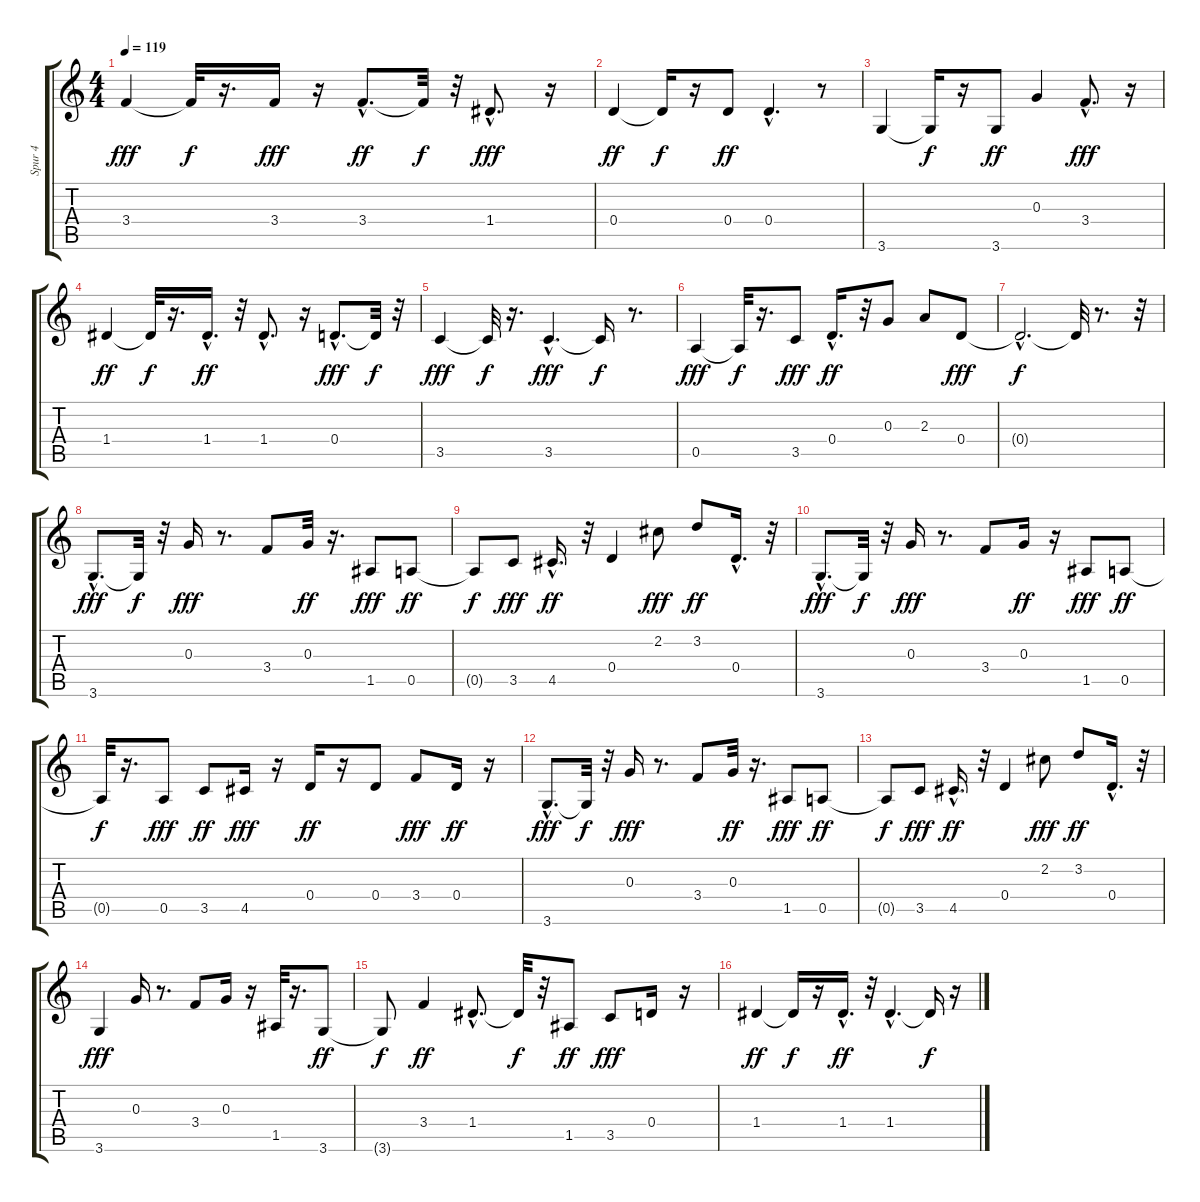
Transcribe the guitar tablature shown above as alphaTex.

\track ("Spur 4" "Spur 4") {instrument electricbassfinger}
\staff {score tabs}
\tuning (E4 B3 G3 D3 A2 E2) {hide}
\ts (4 4)
\tempo 119
\clef g2
\ks c
3.4.4{dy fff} 3.4{t}.32{dy f} r.16{d} 3.4.16{dy fff} r.16 3.4{hac}.8{d dy ff} 3.4{t}.32{dy f} r.32 1.4{hac}.8{d dy fff} r.16 |
0.4.4{dy ff} 0.4{t}.16{dy f} r.16 0.4.8{dy ff} 0.4{hac}.4{d} r.8 |
3.6.4 3.6{t}.16{dy f} r.16 3.6.8{dy ff} 0.3.4 3.4{hac}.8{d dy fff} r.16 |
1.4.4{dy ff} 1.4{t}.32{dy f} r.16{d} 1.4{hac}.16{d dy ff} r.32 1.4{hac}.8{d} r.16 0.4{hac}.8{d dy fff} 0.4{t}.32{dy f} r.32 |
3.5.4{dy fff} 3.5{t}.32{dy f} r.16{d} 3.5{hac}.4{d dy fff} 3.5{t}.16{dy f} r.8{d} |
0.5.4{dy fff} 0.5{t}.32{dy f} r.16{d} 3.5.8{dy fff} 0.4{hac}.16{d dy ff} r.32 0.3.8 2.3.8 0.4.8{dy fff} |
0.4{hac t}.2{d dy f} 0.4{t}.32 r.8{d} r.32 |
3.6{hac}.8{d dy fff} 3.6{t}.32{dy f} r.32 0.3.16{dy fff} r.8{d} 3.4.8 0.3.32{dy ff} r.16{d} 1.5.8{dy fff} 0.5.8{dy ff} |
0.5{t}.8{dy f} 3.5.8{dy fff} 4.5{hac}.16{d dy ff} r.32 0.4.4 2.2.8{dy fff} 3.2.8{dy ff} 0.4{hac}.16{d} r.32 |
3.6{hac}.8{d dy fff} 3.6{t}.32{dy f} r.32 0.3.16{dy fff} r.8{d} 3.4.8 0.3.16{dy ff} r.16 1.5.8{dy fff} 0.5.8{dy ff} |
0.5{t}.32{dy f} r.16{d} 0.5.8{dy fff} 3.5.8{dy ff} 4.5.16{dy fff} r.16 0.4.16{dy ff} r.16 0.4.8 3.4.8{dy fff} 0.4.16{dy ff} r.16 |
3.6{hac}.8{d dy fff} 3.6{t}.32{dy f} r.32 0.3.16{dy fff} r.8{d} 3.4.8 0.3.32{dy ff} r.16{d} 1.5.8{dy fff} 0.5.8{dy ff} |
0.5{t}.8{dy f} 3.5.8{dy fff} 4.5{hac}.16{d dy ff} r.32 0.4.4 2.2.8{dy fff} 3.2.8{dy ff} 0.4{hac}.16{d} r.32 |
3.6.4{dy fff} 0.3.16 r.8{d} 3.4.8 0.3.16 r.16 1.5.32 r.16{d} 3.6.8{dy ff} |
3.6{t}.8{dy f} 3.4.4{dy ff} 1.4{hac}.8{d} 1.4{t}.32{dy f} r.32 1.5.8{dy ff} 3.5.8{dy fff} 0.4.16 r.16 |
1.4.4{dy ff} 1.4{t}.16{dy f} r.16 1.4{hac}.16{d dy ff} r.32 1.4{hac}.4{d} 1.4{t}.16{dy f} r.16
